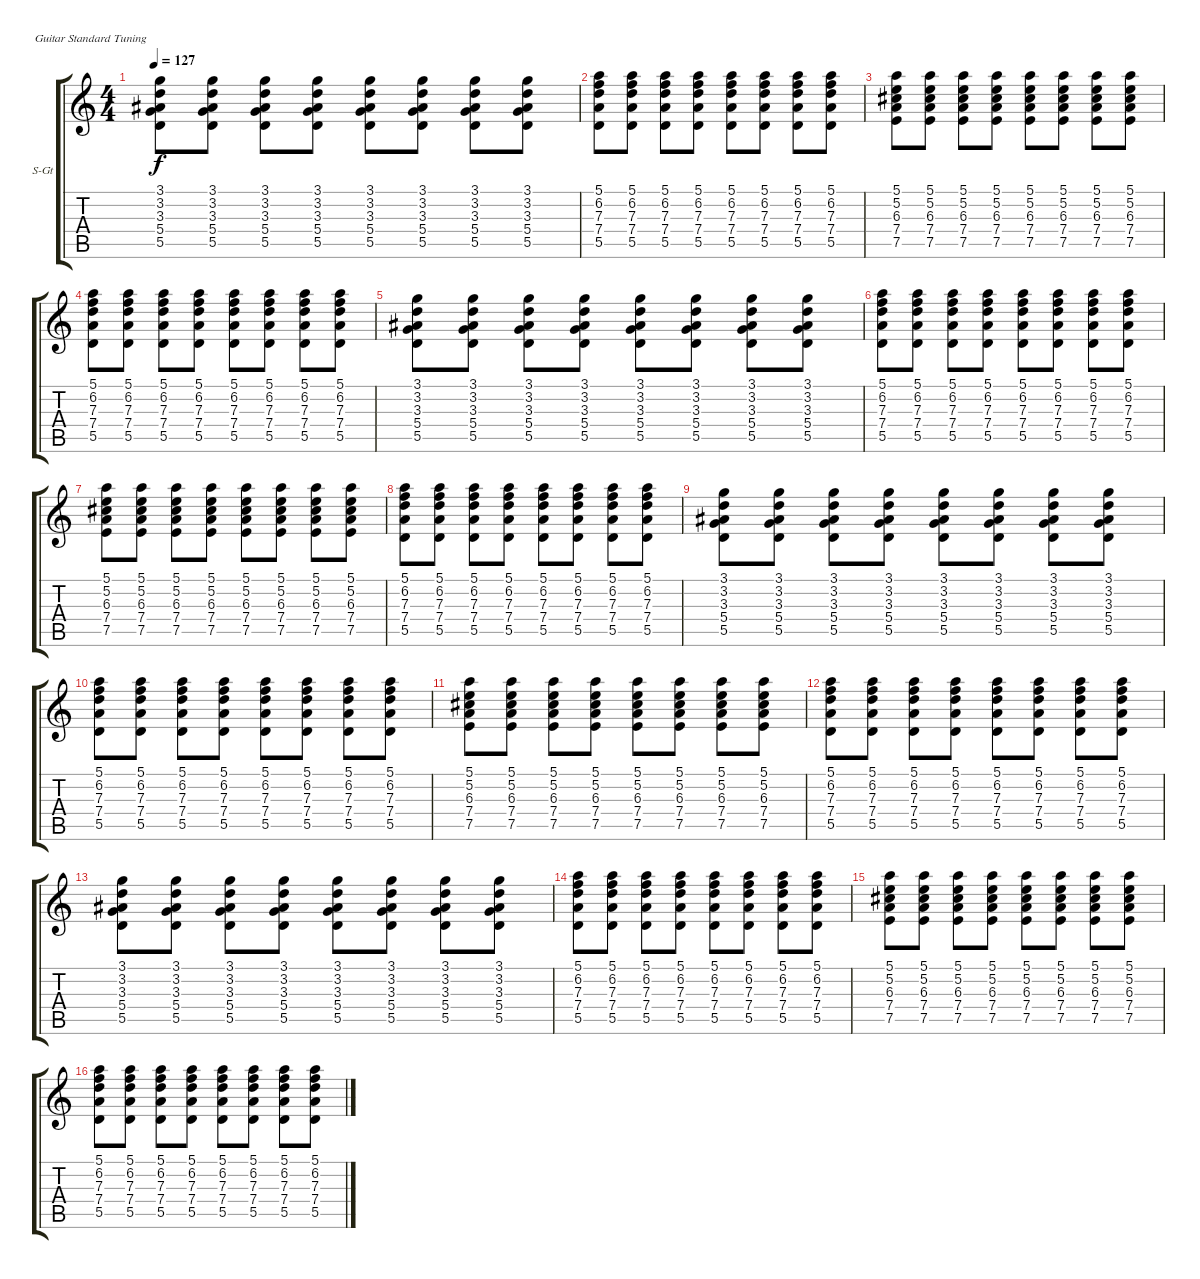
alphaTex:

\defaultSystemsLayout 4
\bracketExtendMode groupsimilarinstruments
\firstSystemTrackNameOrientation horizontal
\otherSystemsTrackNameOrientation horizontal
\track ("В. Бутусов (Ритм)" "S-Gt") {instrument acousticguitarsteel}
\staff {score tabs}
\tuning (E4 B3 G3 D3 A2 E2)
\ts (4 4)
\tempo 127
\clef g2
\ks c
(3.1 3.2 3.3 5.4 5.5).8{dy f} (3.1 3.2 3.3 5.4 5.5).8 (3.1 3.2 3.3 5.4 5.5).8 (3.1 3.2 3.3 5.4 5.5).8 (3.1 3.2 3.3 5.4 5.5).8 (3.1 3.2 3.3 5.4 5.5).8 (3.1 3.2 3.3 5.4 5.5).8 (3.1 3.2 3.3 5.4 5.5).8 |
(5.1 6.2 7.3 7.4 5.5).8 (5.1 6.2 7.3 7.4 5.5).8 (5.1 6.2 7.3 7.4 5.5).8 (5.1 6.2 7.3 7.4 5.5).8 (5.1 6.2 7.3 7.4 5.5).8 (5.1 6.2 7.3 7.4 5.5).8 (5.1 6.2 7.3 7.4 5.5).8 (5.1 6.2 7.3 7.4 5.5).8 |
(5.1 5.2 6.3 7.4 7.5).8 (5.1 5.2 6.3 7.4 7.5).8 (5.1 5.2 6.3 7.4 7.5).8 (5.1 5.2 6.3 7.4 7.5).8 (5.1 5.2 6.3 7.4 7.5).8 (5.1 5.2 6.3 7.4 7.5).8 (5.1 5.2 6.3 7.4 7.5).8 (5.1 5.2 6.3 7.4 7.5).8 |
(5.1 6.2 7.3 7.4 5.5).8 (5.1 6.2 7.3 7.4 5.5).8 (5.1 6.2 7.3 7.4 5.5).8 (5.1 6.2 7.3 7.4 5.5).8 (5.1 6.2 7.3 7.4 5.5).8 (5.1 6.2 7.3 7.4 5.5).8 (5.1 6.2 7.3 7.4 5.5).8 (5.1 6.2 7.3 7.4 5.5).8 |
(3.1 3.2 3.3 5.4 5.5).8 (3.1 3.2 3.3 5.4 5.5).8 (3.1 3.2 3.3 5.4 5.5).8 (3.1 3.2 3.3 5.4 5.5).8 (3.1 3.2 3.3 5.4 5.5).8 (3.1 3.2 3.3 5.4 5.5).8 (3.1 3.2 3.3 5.4 5.5).8 (3.1 3.2 3.3 5.4 5.5).8 |
(5.1 6.2 7.3 7.4 5.5).8 (5.1 6.2 7.3 7.4 5.5).8 (5.1 6.2 7.3 7.4 5.5).8 (5.1 6.2 7.3 7.4 5.5).8 (5.1 6.2 7.3 7.4 5.5).8 (5.1 6.2 7.3 7.4 5.5).8 (5.1 6.2 7.3 7.4 5.5).8 (5.1 6.2 7.3 7.4 5.5).8 |
(5.1 5.2 6.3 7.4 7.5).8 (5.1 5.2 6.3 7.4 7.5).8 (5.1 5.2 6.3 7.4 7.5).8 (5.1 5.2 6.3 7.4 7.5).8 (5.1 5.2 6.3 7.4 7.5).8 (5.1 5.2 6.3 7.4 7.5).8 (5.1 5.2 6.3 7.4 7.5).8 (5.1 5.2 6.3 7.4 7.5).8 |
(5.1 6.2 7.3 7.4 5.5).8 (5.1 6.2 7.3 7.4 5.5).8 (5.1 6.2 7.3 7.4 5.5).8 (5.1 6.2 7.3 7.4 5.5).8 (5.1 6.2 7.3 7.4 5.5).8 (5.1 6.2 7.3 7.4 5.5).8 (5.1 6.2 7.3 7.4 5.5).8 (5.1 6.2 7.3 7.4 5.5).8 |
(3.1 3.2 3.3 5.4 5.5).8 (3.1 3.2 3.3 5.4 5.5).8 (3.1 3.2 3.3 5.4 5.5).8 (3.1 3.2 3.3 5.4 5.5).8 (3.1 3.2 3.3 5.4 5.5).8 (3.1 3.2 3.3 5.4 5.5).8 (3.1 3.2 3.3 5.4 5.5).8 (3.1 3.2 3.3 5.4 5.5).8 |
(5.1 6.2 7.3 7.4 5.5).8 (5.1 6.2 7.3 7.4 5.5).8 (5.1 6.2 7.3 7.4 5.5).8 (5.1 6.2 7.3 7.4 5.5).8 (5.1 6.2 7.3 7.4 5.5).8 (5.1 6.2 7.3 7.4 5.5).8 (5.1 6.2 7.3 7.4 5.5).8 (5.1 6.2 7.3 7.4 5.5).8 |
(5.1 5.2 6.3 7.4 7.5).8 (5.1 5.2 6.3 7.4 7.5).8 (5.1 5.2 6.3 7.4 7.5).8 (5.1 5.2 6.3 7.4 7.5).8 (5.1 5.2 6.3 7.4 7.5).8 (5.1 5.2 6.3 7.4 7.5).8 (5.1 5.2 6.3 7.4 7.5).8 (5.1 5.2 6.3 7.4 7.5).8 |
(5.1 6.2 7.3 7.4 5.5).8 (5.1 6.2 7.3 7.4 5.5).8 (5.1 6.2 7.3 7.4 5.5).8 (5.1 6.2 7.3 7.4 5.5).8 (5.1 6.2 7.3 7.4 5.5).8 (5.1 6.2 7.3 7.4 5.5).8 (5.1 6.2 7.3 7.4 5.5).8 (5.1 6.2 7.3 7.4 5.5).8 |
(3.1 3.2 3.3 5.4 5.5).8 (3.1 3.2 3.3 5.4 5.5).8 (3.1 3.2 3.3 5.4 5.5).8 (3.1 3.2 3.3 5.4 5.5).8 (3.1 3.2 3.3 5.4 5.5).8 (3.1 3.2 3.3 5.4 5.5).8 (3.1 3.2 3.3 5.4 5.5).8 (3.1 3.2 3.3 5.4 5.5).8 |
(5.1 6.2 7.3 7.4 5.5).8 (5.1 6.2 7.3 7.4 5.5).8 (5.1 6.2 7.3 7.4 5.5).8 (5.1 6.2 7.3 7.4 5.5).8 (5.1 6.2 7.3 7.4 5.5).8 (5.1 6.2 7.3 7.4 5.5).8 (5.1 6.2 7.3 7.4 5.5).8 (5.1 6.2 7.3 7.4 5.5).8 |
(5.1 5.2 6.3 7.4 7.5).8 (5.1 5.2 6.3 7.4 7.5).8 (5.1 5.2 6.3 7.4 7.5).8 (5.1 5.2 6.3 7.4 7.5).8 (5.1 5.2 6.3 7.4 7.5).8 (5.1 5.2 6.3 7.4 7.5).8 (5.1 5.2 6.3 7.4 7.5).8 (5.1 5.2 6.3 7.4 7.5).8 |
(5.1 6.2 7.3 7.4 5.5).8 (5.1 6.2 7.3 7.4 5.5).8 (5.1 6.2 7.3 7.4 5.5).8 (5.1 6.2 7.3 7.4 5.5).8 (5.1 6.2 7.3 7.4 5.5).8 (5.1 6.2 7.3 7.4 5.5).8 (5.1 6.2 7.3 7.4 5.5).8 (5.1 6.2 7.3 7.4 5.5).8
